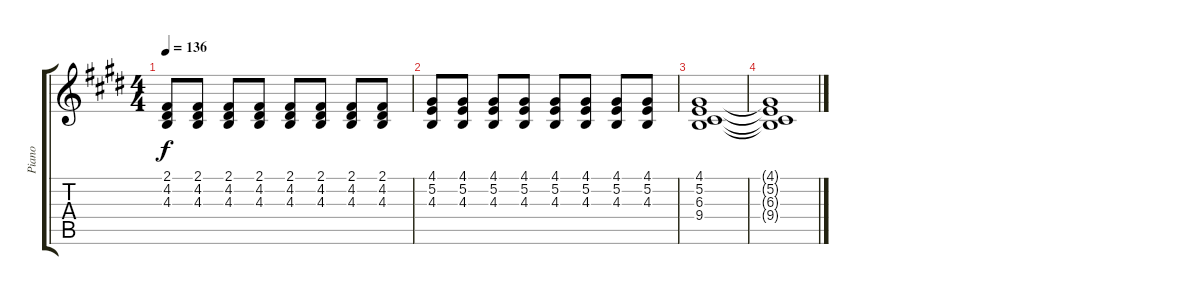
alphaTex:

\track ("Piano" "Piano") {instrument acousticgrandpiano}
\staff {score tabs}
\tuning (E4 B3 G3 D3 A2 E2) {hide}
\ts (4 4)
\tempo 136
\clef g2
\ks e
(2.1 4.2 4.3).8{dy f} (2.1 4.2 4.3).8 (2.1 4.2 4.3).8 (2.1 4.2 4.3).8 (2.1 4.2 4.3).8 (2.1 4.2 4.3).8 (2.1 4.2 4.3).8 (2.1 4.2 4.3).8 |
(4.1 5.2 4.3).8 (4.1 5.2 4.3).8 (4.1 5.2 4.3).8 (4.1 5.2 4.3).8 (4.1 5.2 4.3).8 (4.1 5.2 4.3).8 (4.1 5.2 4.3).8 (4.1 5.2 4.3).8 |
(4.1 5.2 6.3 9.4).1 |
(4.1{t} 5.2{t} 6.3{t} 9.4{t}).1
